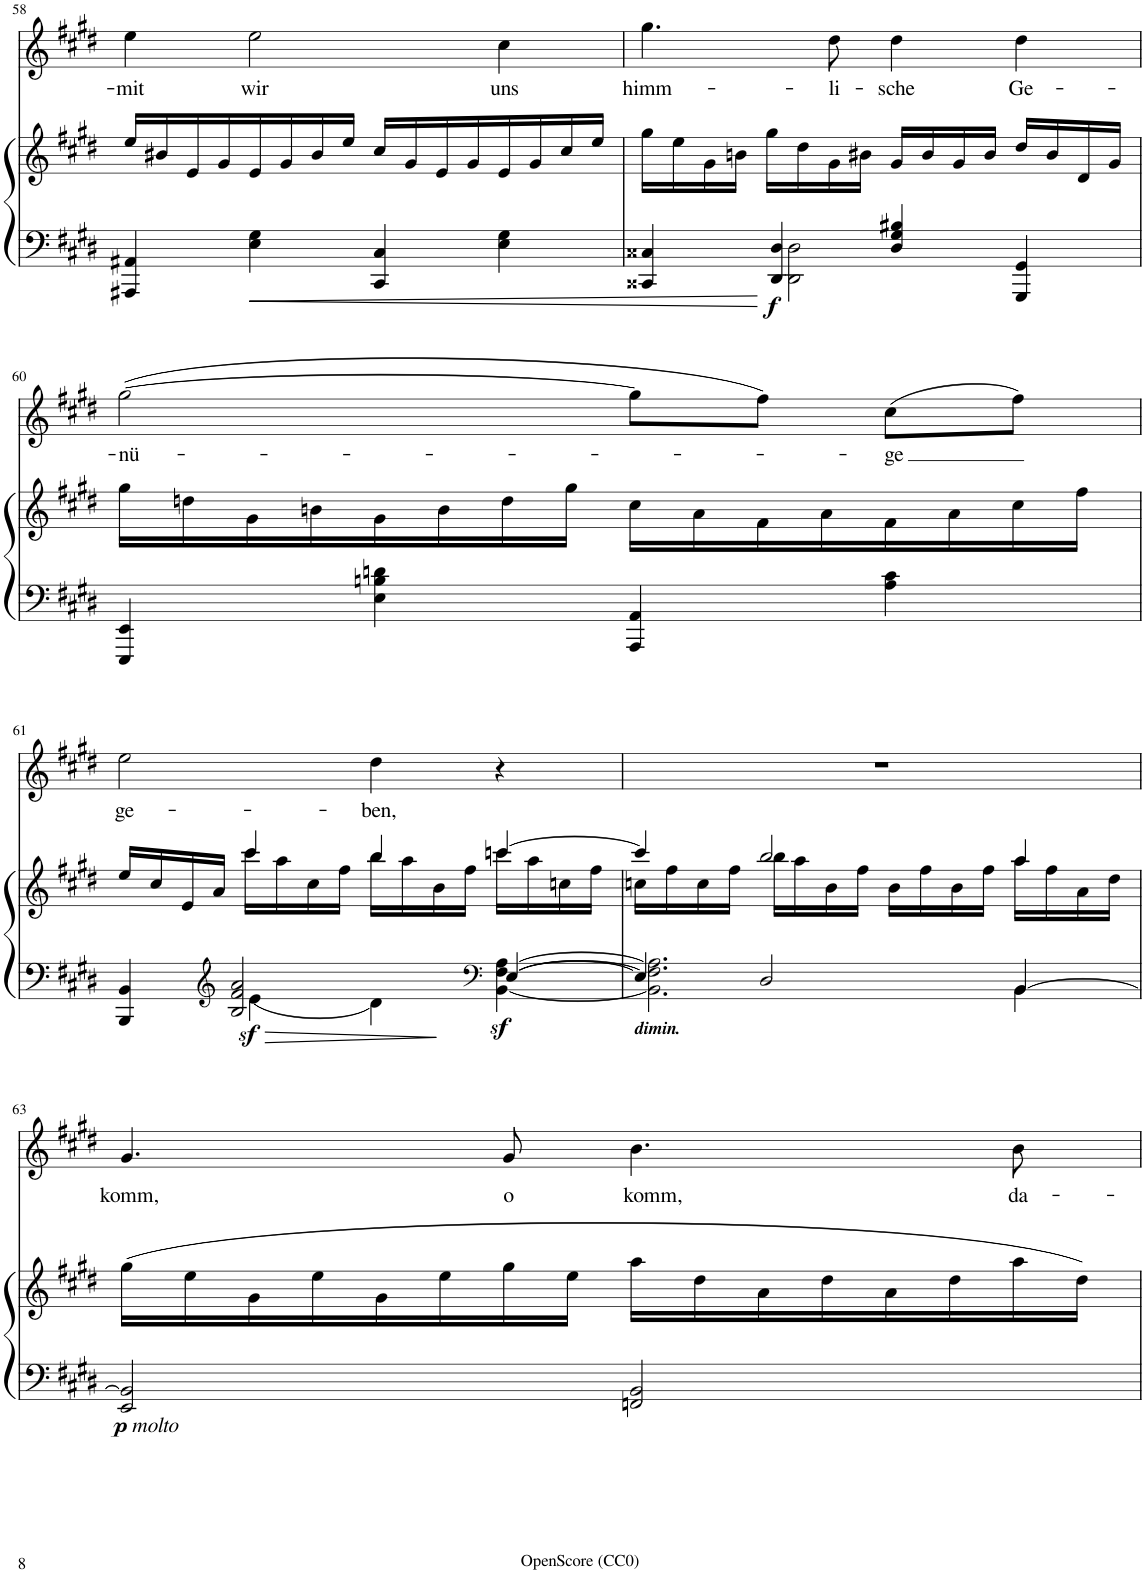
**kern	**kern	**dynam	**kern	**text
*part2	*part2	*part2	*part1	*part1
*staff3	*staff2	*staff2/3	*staff1	*staff1
*I"Pianoforte	*	*	*I"Singstimme Voice	*
*I'Pno	*	*	*	*
!!LO:PB:g=z
*clefF4	*clefG2	*	*clefG2	*
*k[f#c#g#d#]	*k[f#c#g#d#]	*	*k[f#c#g#d#]	*
*M4/4	*M4/4	*	*M4/4	*
*met(c)	*met(c)	*	*met(c)	*
=58	=58	=58	=58	=58
!	!	!	!	!LO:LY:b
4AAA#X/ 4AA#X/	16ee/LL	.	4ee\	-mit
.	16b#X/	.	.	.
.	16e/	.	.	.
.	16g#/	.	.	.
!	!	!	!	!LO:LY:b
4E\ 4G#\	16e/	.	2ee\	wir
.	16g#/	.	.	.
.	16b#/	.	.	.
.	16ee/JJ	.	.	.
4CC#/ 4C#/	16cc#/LL	.	.	.
.	16g#/	.	.	.
.	16e/	.	.	.
.	16g#/	.	.	.
!	!	!	!	!LO:LY:b
4E\ 4G#\	16e/	.	4cc#\	uns
.	16g#/	.	.	.
.	16cc#/	.	.	.
.	16ee/JJ	.	.	.
=59	=59	=59	=59	=59
*^	*	*	*	*
!	!	!	!	!	!LO:LY:b
4CC##X/ 4C##X/	4ryy	16gg#\LL	.	4.gg#\	himm-
.	.	16ee\	.	.	.
.	.	16g#\	.	.	.
.	.	16bn\JJ	.	.	.
!	!	!	!LO:DY:b=2	!	!
4DD#/ 4D#/	2DD#\ 2D#\	16gg#\LL	f	.	.
.	.	16dd#\	.	.	.
!	!	!	!	!	!LO:LY:b
.	.	16g#\	.	8dd#\	-li-
.	.	16b#X\JJ	.	.	.
!	!	!	!	!	!LO:LY:b
4D#/ 4G#/ 4B#X/	.	16g#/LL	.	4dd#\	-sche
.	.	16b#/	.	.	.
.	.	16g#/	.	.	.
.	.	16b#/JJ	.	.	.
!	!	!	!	!	!LO:LY:b
4GGG#/ 4GG#/	4ryy	16dd#/LL	.	4dd#\	Ge-
.	.	16b#/	.	.	.
.	.	16d#/	.	.	.
.	.	16g#/JJ	.	.	.
*v	*v	*	*	*	*
!!LO:LB:g=z
=60	=60	=60	=60	=60
!	!	!	!	!LO:LY:b
4EEE/ 4EE/	16gg#\LL	.	([2gg#\	-nü-
.	16ddn\	.	.	.
.	16g#\	.	.	.
.	16bn\	.	.	.
4E\ 4Bn\ 4dn\	16g#\	.	.	.
.	16b\	.	.	.
.	16dd\	.	.	.
.	16gg#\JJ	.	.	.
4AAA/ 4AA/	16cc#\LL	.	8gg#\L]	.
.	16a\	.	.	.
.	16f#\	.	8ff#\J)	.
.	16a\	.	.	.
!	!	!	!	!LO:LY:b
4A\ 4c#\	16f#\	.	(8cc#\L	-ge
.	16a\	.	.	.
.	16cc#\	.	8ff#\J)	.
.	16ff#\JJ	.	.	.
!!LO:LB:g=z
=61	=61	=61	=61	=61
*^	*^	*	*	*
!	!	!	!	!	!	!LO:LY:b
4BBB/ 4BB/	4ryy	16ee/LL	4ryy	.	2ee\	ge-
.	.	16cc#/	.	.	.	.
.	.	16e/	.	.	.	.
.	.	16a/JJ	.	.	.	.
*clefG2	*	*	*	*	*	*
!	!	!	!	!LO:DY:b=2	!	!
2B/ 2f#/ 2a/	4e\	4ccc#/	16ccc#\LL	sf	.	.
.	.	.	16aa\	.	.	.
.	.	.	16cc#\	.	.	.
.	.	.	16ff#\JJ	.	.	.
!	!	!	!	!	!	!LO:LY:b
.	4d#\	4bb/	16bb\LL	.	4dd#\	-ben,
.	.	.	16aa\	.	.	.
.	.	.	16b\	.	.	.
.	.	.	16ff#\JJ	.	.	.
*clefF4	*	*	*	*	*	*
!	!	!	!	!LO:DY:b=2	!	!
[4E/	[4BB\ [>4F#\ [>4A\	[4cccn/	16ccc\LL	sf	4r	.
.	.	.	16aa\	.	.	.
.	.	.	16ccn\	.	.	.
.	.	.	16ff#\JJ	.	.	.
=62	=62	=62	=62	=62	=62	=62
!LO:TX:b:Bi:t=dimin.	!	!	!	!	!	!
4E/]	2.BB\] 2.F#\] 2.A\]	4ccc/]	16ccn\LL	.	1r	.
.	.	.	16ff#\	.	.	.
.	.	.	16cc\	.	.	.
.	.	.	16ff#\JJ	.	.	.
2D#/	.	2bb/	16bb\LL	.	.	.
.	.	.	16aa\	.	.	.
.	.	.	16b\	.	.	.
.	.	.	16ff#\JJ	.	.	.
.	.	.	16b\LL	.	.	.
.	.	.	16ff#\	.	.	.
.	.	.	16b\	.	.	.
.	.	.	16ff#\JJ	.	.	.
[4BB/	4BB\	4aa/	16aa\LL	.	.	.
.	.	.	16ff#\	.	.	.
.	.	.	16a\	.	.	.
.	.	.	16dd#\JJ	.	.	.
*v	*v	*	*	*	*	*
!!LO:LB:g=z
=63	=63	=63	=63	=63	=63
!	!	!	!LO:DY:b=2	!	!LO:LY:b
!	!	!	!LO:DY:n=1:b=2	!	!
*	*v	*v	*	*	*
2EE/ 2BB/]	(16gg#\LL	p other-dynamics	4.g#/	komm,
.	16ee\	.	.	.
.	16g#\	.	.	.
.	16ee\	.	.	.
.	16g#\	.	.	.
.	16ee\	.	.	.
!	!	!	!	!LO:LY:b
.	16gg#\	.	8g#/	o
.	16ee\JJ	.	.	.
!	!	!	!	!LO:LY:b
2FFn/ 2BB/	16aa\LL	.	4.b\	komm,
.	16dd#\	.	.	.
.	16a\	.	.	.
.	16dd#\	.	.	.
.	16a\	.	.	.
.	16dd#\	.	.	.
!	!	!	!	!LO:LY:b
.	16aa\	.	8b\	da-
.	16dd#\JJ)	.	.	.
=	=	=	=	=
*-	*-	*-	*-	*-
